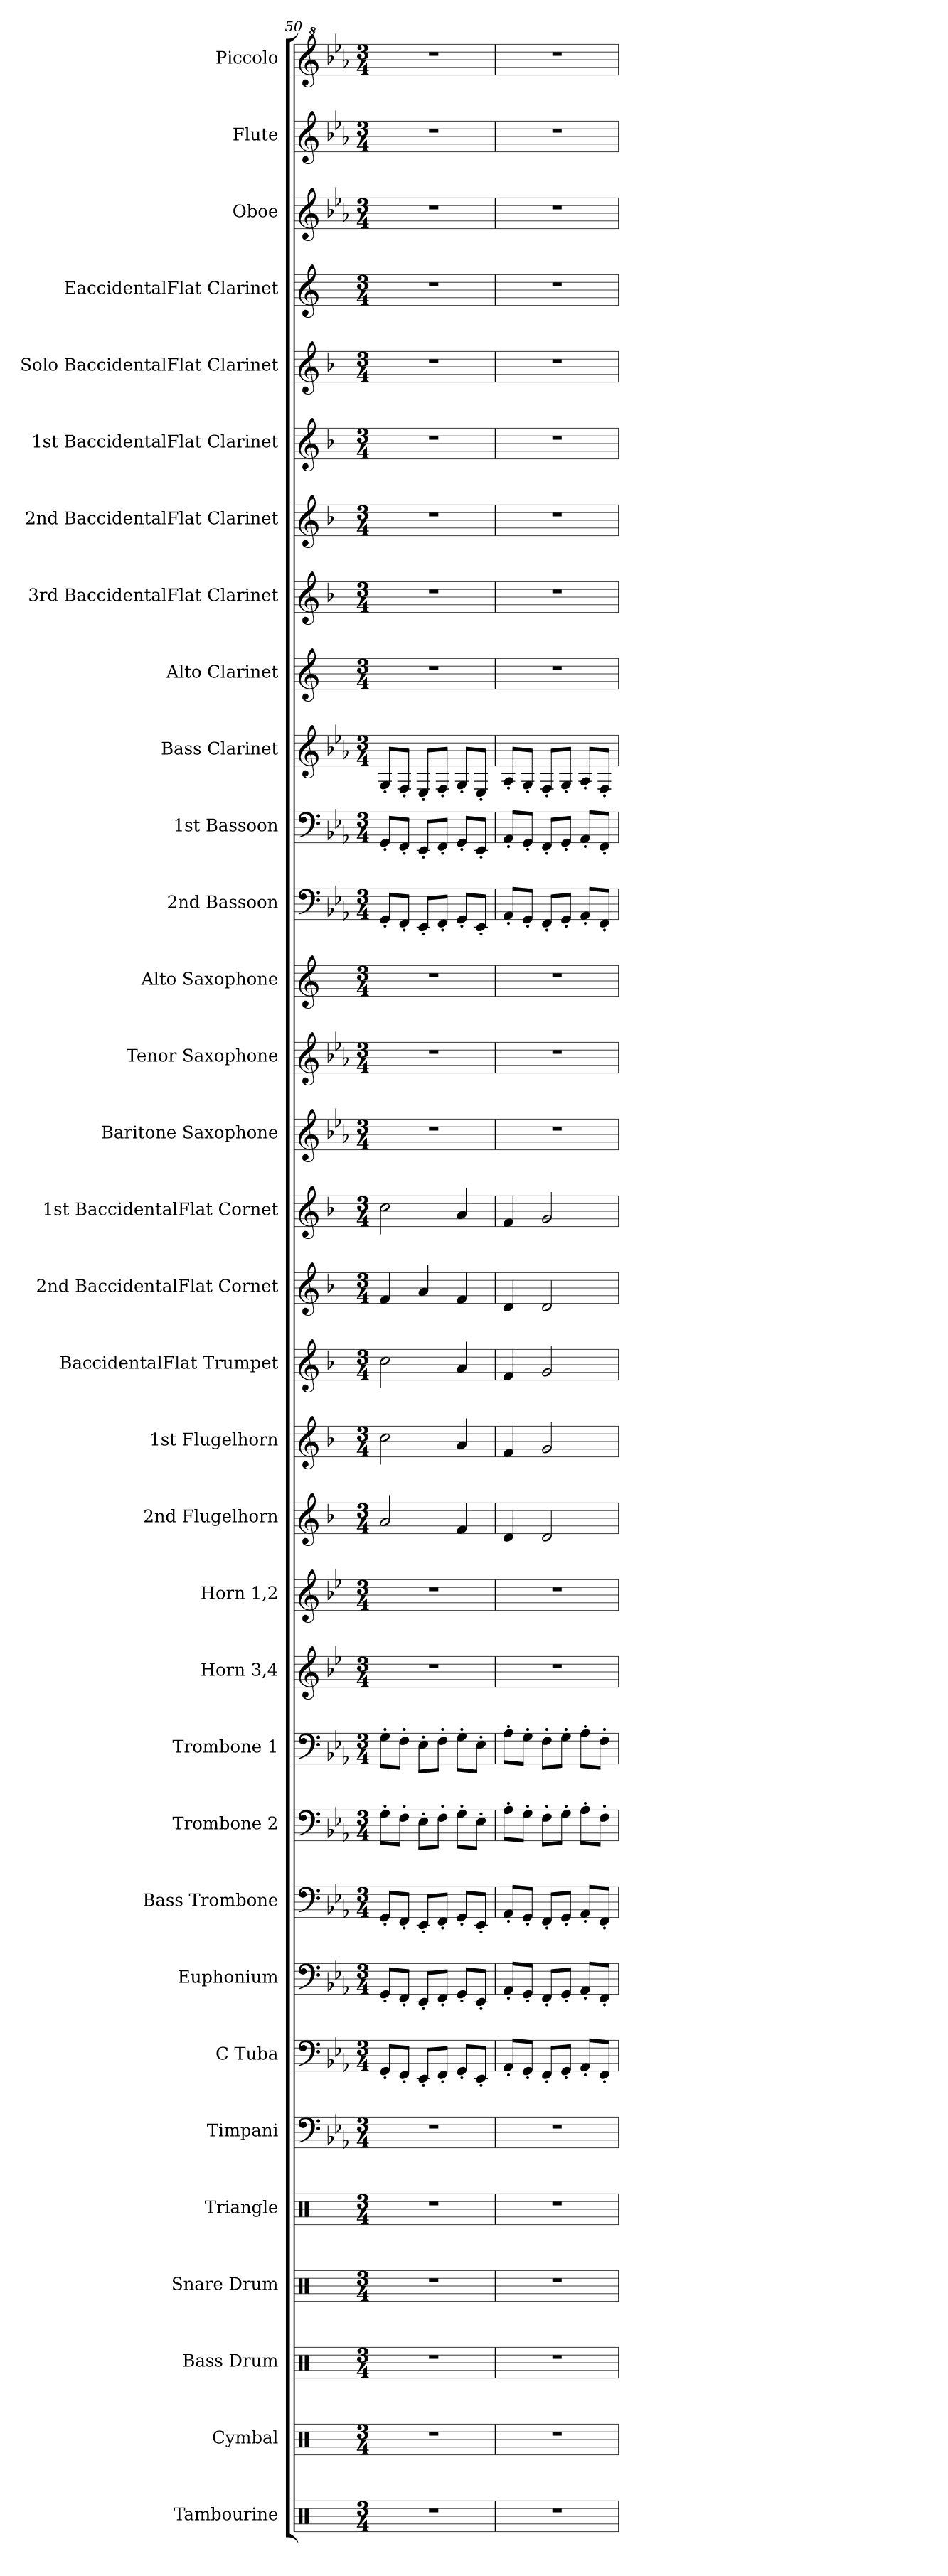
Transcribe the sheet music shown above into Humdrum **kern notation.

**kern	**kern	**kern	**kern	**kern	**kern	**kern	**kern	**kern	**kern	**kern	**kern	**kern	**kern	**kern	**kern	**kern	**kern	**kern	**kern	**kern	**kern	**kern	**kern	**kern	**kern	**kern	**kern	**kern	**kern	**kern	**kern	**kern
*part33	*part32	*part31	*part30	*part29	*part28	*part27	*part26	*part25	*part24	*part23	*part22	*part21	*part20	*part19	*part18	*part17	*part16	*part15	*part14	*part13	*part12	*part11	*part10	*part9	*part8	*part7	*part6	*part5	*part4	*part3	*part2	*part1
*staff33	*staff32	*staff31	*staff30	*staff29	*staff28	*staff27	*staff26	*staff25	*staff24	*staff23	*staff22	*staff21	*staff20	*staff19	*staff18	*staff17	*staff16	*staff15	*staff14	*staff13	*staff12	*staff11	*staff10	*staff9	*staff8	*staff7	*staff6	*staff5	*staff4	*staff3	*staff2	*staff1
*I"Tambourine	*I"Cymbal	*I"Bass Drum	*I"Snare Drum	*I"Triangle	*I"Timpani	*I"C Tuba	*I"Euphonium	*I"Bass Trombone	*I"Trombone 2	*I"Trombone 1	*I"Horn 3,4	*I"Horn 1,2	*I"2nd Flugelhorn	*I"1st Flugelhorn	*I"BaccidentalFlat Trumpet	*I"2nd BaccidentalFlat Cornet	*I"1st BaccidentalFlat Cornet	*I"Baritone Saxophone	*I"Tenor Saxophone	*I"Alto Saxophone	*I"2nd Bassoon	*I"1st Bassoon	*I"Bass Clarinet	*I"Alto Clarinet	*I"3rd BaccidentalFlat Clarinet	*I"2nd BaccidentalFlat Clarinet	*I"1st BaccidentalFlat Clarinet	*I"Solo BaccidentalFlat Clarinet	*I"EaccidentalFlat Clarinet	*I"Oboe	*I"Flute	*I"Piccolo
*I'Tamb.	*I'Cym.	*I'B. Dr.	*I'Sn. Dr.	*I'Trgl.	*I'Timp.	*I'C Tu.	*I'Eu.	*I'B. Trb.	*I'Trb. 2	*I'Trb. 1	*I'Hn. 3,4	*I'Hn. 1,2	*I'2nd Flghn.	*I'1st Flghn.	*I'BaccidentalFlat Tpt.	*I'2nd BaccidentalFlat Cnt.	*I'1st BaccidentalFlat Cnt.	*I'Bar. Sax.	*I'T. Sax.	*I'A. Sax.	*I'2nd Bsn.	*I'1st Bsn.	*I'B. Cl.	*I'A. Cl.	*I'3rd BaccidentalFlat Cl.	*I'2nd BaccidentalFlat Cl.	*I'1st BaccidentalFlat Cl.	*I'Solo BaccidentalFlat Cl.	*I'EaccidentalFlat Cl.	*I'Ob.	*I'Fl.	*I'Picc.
!!LO:PB:g=z
*clefX	*clefX	*clefX	*clefX	*clefX	*clefF4	*clefF4	*clefF4	*clefF4	*clefF4	*clefF4	*clefG2	*clefG2	*clefG2	*clefG2	*clefG2	*clefG2	*clefG2	*clefG2	*clefG2	*clefG2	*clefF4	*clefF4	*clefG2	*clefG2	*clefG2	*clefG2	*clefG2	*clefG2	*clefG2	*clefG2	*clefG2	*clefG^2
*	*	*	*	*	*	*	*	*	*	*	*ITrd4c7	*ITrd4c7	*ITrd1c2	*ITrd1c2	*ITrd1c2	*ITrd1c2	*ITrd1c2	*ITrd12c21	*ITrd8c14	*ITrd5c9	*	*	*ITrd8c14	*ITrd1c2	*ITrd1c2	*ITrd1c2	*ITrd1c2	*ITrd1c2	*ITrd-2c-3	*	*	*ITrd-7c-12
*k[]	*k[]	*k[]	*k[]	*k[]	*k[b-e-a-]	*k[b-e-a-]	*k[b-e-a-]	*k[b-e-a-]	*k[b-e-a-]	*k[b-e-a-]	*k[b-e-a-]	*k[b-e-a-]	*k[b-e-a-]	*k[b-e-a-]	*k[b-e-a-]	*k[b-e-a-]	*k[b-e-a-]	*k[b-e-a-]	*k[b-e-a-]	*k[b-e-a-]	*k[b-e-a-]	*k[b-e-a-]	*k[b-e-a-]	*k[b-e-]	*k[b-e-a-]	*k[b-e-a-]	*k[b-e-a-]	*k[b-e-a-]	*k[b-e-a-]	*k[b-e-a-]	*k[b-e-a-]	*k[b-e-a-]
*M3/4	*M3/4	*M3/4	*M3/4	*M3/4	*M3/4	*M3/4	*M3/4	*M3/4	*M3/4	*M3/4	*M3/4	*M3/4	*M3/4	*M3/4	*M3/4	*M3/4	*M3/4	*M3/4	*M3/4	*M3/4	*M3/4	*M3/4	*M3/4	*M3/4	*M3/4	*M3/4	*M3/4	*M3/4	*M3/4	*M3/4	*M3/4	*M3/4
=50	=50	=50	=50	=50	=50	=50	=50	=50	=50	=50	=50	=50	=50	=50	=50	=50	=50	=50	=50	=50	=50	=50	=50	=50	=50	=50	=50	=50	=50	=50	=50	=50
2.r	2.r	2.r	2.r	2.r	2.r	8GG'/L	8GG'/L	8GG'/L	8G'\L	8G'\L	2.r	2.r	2g/	2b-\	2b-\	4e-/	2b-\	2.r	2.r	2.r	8GG'/L	8GG'/L	8GG'/L	2.r	2.r	2.r	2.r	2.r	2.r	2.r	2.r	2.r
.	.	.	.	.	.	8FF'/J	8FF'/J	8FF'/J	8F'\J	8F'\J	.	.	.	.	.	.	.	.	.	.	8FF'/J	8FF'/J	8FF'/J	.	.	.	.	.	.	.	.	.
.	.	.	.	.	.	8EE-'/L	8EE-'/L	8EE-'/L	8E-'\L	8E-'\L	.	.	.	.	.	4g/	.	.	.	.	8EE-'/L	8EE-'/L	8EE-'/L	.	.	.	.	.	.	.	.	.
.	.	.	.	.	.	8FF'/J	8FF'/J	8FF'/J	8F'\J	8F'\J	.	.	.	.	.	.	.	.	.	.	8FF'/J	8FF'/J	8FF'/J	.	.	.	.	.	.	.	.	.
.	.	.	.	.	.	8GG'/L	8GG'/L	8GG'/L	8G'\L	8G'\L	.	.	4e-/	4g/	4g/	4e-/	4g/	.	.	.	8GG'/L	8GG'/L	8GG'/L	.	.	.	.	.	.	.	.	.
.	.	.	.	.	.	8EE-'/J	8EE-'/J	8EE-'/J	8E-'\J	8E-'\J	.	.	.	.	.	.	.	.	.	.	8EE-'/J	8EE-'/J	8EE-'/J	.	.	.	.	.	.	.	.	.
=51	=51	=51	=51	=51	=51	=51	=51	=51	=51	=51	=51	=51	=51	=51	=51	=51	=51	=51	=51	=51	=51	=51	=51	=51	=51	=51	=51	=51	=51	=51	=51	=51
2.r	2.r	2.r	2.r	2.r	2.r	8AA-'/L	8AA-'/L	8AA-'/L	8A-'\L	8A-'\L	2.r	2.r	4c/	4e-/	4e-/	4c/	4e-/	2.r	2.r	2.r	8AA-'/L	8AA-'/L	8AA-'/L	2.r	2.r	2.r	2.r	2.r	2.r	2.r	2.r	2.r
.	.	.	.	.	.	8GG'/J	8GG'/J	8GG'/J	8G'\J	8G'\J	.	.	.	.	.	.	.	.	.	.	8GG'/J	8GG'/J	8GG'/J	.	.	.	.	.	.	.	.	.
.	.	.	.	.	.	8FF'/L	8FF'/L	8FF'/L	8F'\L	8F'\L	.	.	2c/	2f/	2f/	2c/	2f/	.	.	.	8FF'/L	8FF'/L	8FF'/L	.	.	.	.	.	.	.	.	.
.	.	.	.	.	.	8GG'/J	8GG'/J	8GG'/J	8G'\J	8G'\J	.	.	.	.	.	.	.	.	.	.	8GG'/J	8GG'/J	8GG'/J	.	.	.	.	.	.	.	.	.
.	.	.	.	.	.	8AA-'/L	8AA-'/L	8AA-'/L	8A-'\L	8A-'\L	.	.	.	.	.	.	.	.	.	.	8AA-'/L	8AA-'/L	8AA-'/L	.	.	.	.	.	.	.	.	.
.	.	.	.	.	.	8FF'/J	8FF'/J	8FF'/J	8F'\J	8F'\J	.	.	.	.	.	.	.	.	.	.	8FF'/J	8FF'/J	8FF'/J	.	.	.	.	.	.	.	.	.
=	=	=	=	=	=	=	=	=	=	=	=	=	=	=	=	=	=	=	=	=	=	=	=	=	=	=	=	=	=	=	=	=
*-	*-	*-	*-	*-	*-	*-	*-	*-	*-	*-	*-	*-	*-	*-	*-	*-	*-	*-	*-	*-	*-	*-	*-	*-	*-	*-	*-	*-	*-	*-	*-	*-
